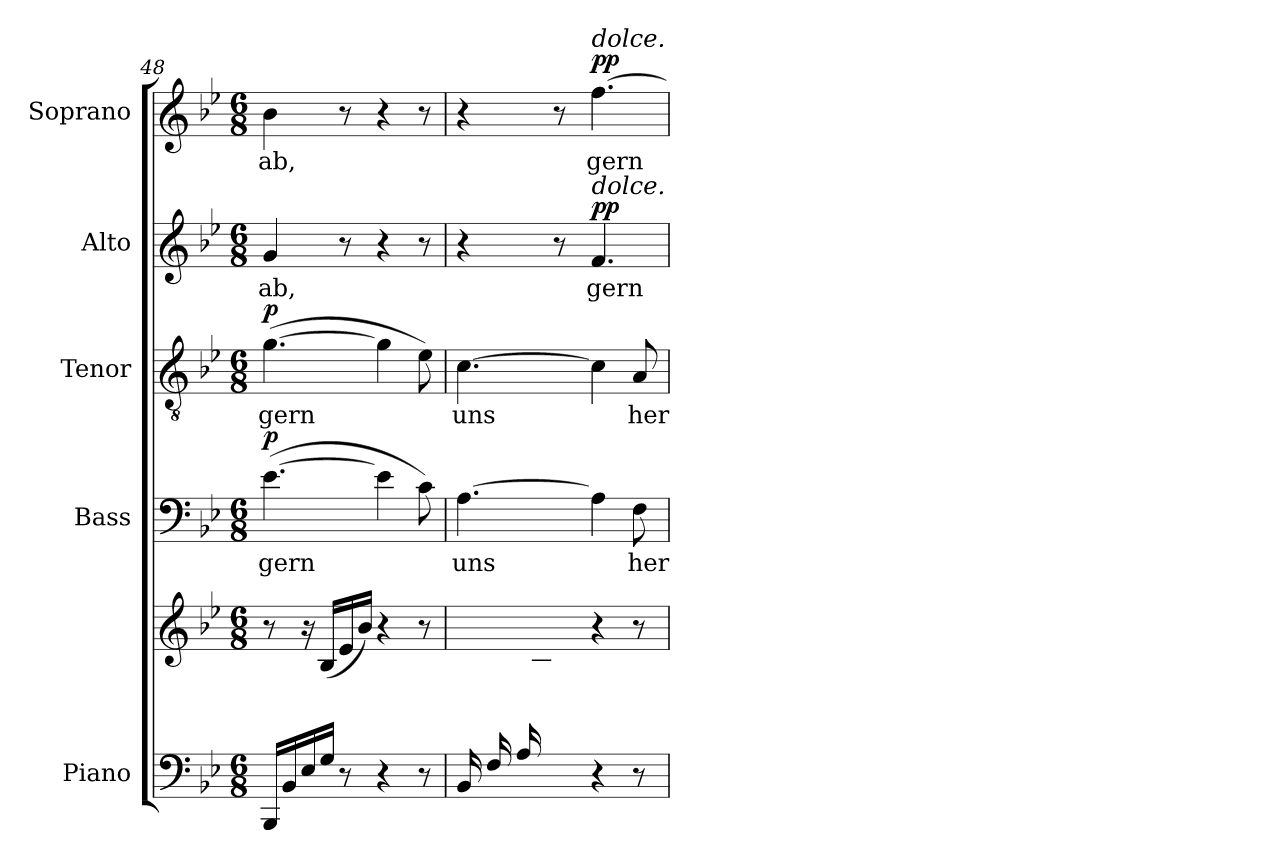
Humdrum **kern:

**kern	**kern	**kern	**text	**dynam	**kern	**text	**dynam	**kern	**text	**dynam	**kern	**text	**dynam
*part5	*part5	*part4	*part4	*part4	*part3	*part3	*part3	*part2	*part2	*part2	*part1	*part1	*part1
*staff6	*staff5	*staff4	*staff4	*staff4	*staff3	*staff3	*staff3	*staff2	*staff2	*staff2	*staff1	*staff1	*staff1
*I"Piano	*	*I"Bass	*	*	*I"Tenor	*	*	*I"Alto	*	*	*I"Soprano	*	*
*I'Pno	*	*	*	*	*	*	*	*	*	*	*	*	*
!!LO:PB:g=z
*clefF4	*clefG2	*clefF4	*	*	*clefGv2	*	*	*clefG2	*	*	*clefG2	*	*
*k[b-e-]	*k[b-e-]	*k[b-e-]	*	*	*k[b-e-]	*	*	*k[b-e-]	*	*	*k[b-e-]	*	*
*M6/8	*M6/8	*M6/8	*	*	*M6/8	*	*	*M6/8	*	*	*M6/8	*	*
=48	=48	=48	=48	=48	=48	=48	=48	=48	=48	=48	=48	=48	=48
!	!	!	!LO:LY:b	!LO:DY:a	!	!LO:LY:b	!LO:DY:a	!	!LO:LY:b	!	!	!LO:LY:b	!
16BBB-/LL	8r	(>[4.e-\	gern	p	(>[4.g\	gern	p	4g/	-ab,	.	4b-\	-ab,	.
16BB-/	.	.	.	.	.	.	.	.	.	.	.	.	.
16E-/	16r	.	.	.	.	.	.	.	.	.	.	.	.
16G/JJ	(<16B-/LL	.	.	.	.	.	.	.	.	.	.	.	.
8r	16e-/	.	.	.	.	.	.	8r	.	.	8r	.	.
.	16b-/JJ)	.	.	.	.	.	.	.	.	.	.	.	.
4r	4r	4e-\]	.	.	4g\]	.	.	4r	.	.	4r	.	.
8r	8r	8c\)	.	.	8e-\)	.	.	8r	.	.	8r	.	.
=49	=49	=49	=49	=49	=49	=49	=49	=49	=49	=49	=49	=49	=49
*^	*	*	*	*	*	*	*	*	*	*	*	*	*
!	!	!	!	!LO:LY:b	!	!	!LO:LY:b	!	!	!	!	!	!	!
(>16BB-/LL	4.ryy	8.ryy	[4.A\	uns	.	[4.c\	uns	.	4r	.	.	4r	.	.
16F/	.	.	.	.	.	.	.	.	.	.	.	.	.	.
16A/	.	.	.	.	.	.	.	.	.	.	.	.	.	.
2ryy	.	16c\	.	.	.	.	.	.	.	.	.	.	.	.
.	.	16e-\	.	.	.	.	.	.	8r	.	.	8r	.	.
.	.	16cc\JJ)	.	.	.	.	.	.	.	.	.	.	.	.
!	!	!	!	!	!	!	!	!	!	!	!	!LO:TX:a:i:t=dolce.	!	!
!	!	!	!	!	!	!	!	!	!LO:TX:a:i:t=dolce.	!	!	!	!	!
!	!	!	!	!	!	!	!	!	!	!LO:LY:b	!LO:DY:a	!	!LO:LY:b	!LO:DY:a
.	4r	4r	4A\]	.	.	4c\]	.	.	4.f/	gern	pp	[4.ff\	gern	pp
!	!	!	!	!LO:LY:b	!	!	!LO:LY:b	!	!	!	!	!	!	!
.	8r	8r	8F\	her-	.	8A/	her-	.	.	.	.	.	.	.
16ryy	.	.	.	.	.	.	.	.	.	.	.	.	.	.
*v	*v	*	*	*	*	*	*	*	*	*	*	*	*	*
=	=	=	=	=	=	=	=	=	=	=	=	=	=
*-	*-	*-	*-	*-	*-	*-	*-	*-	*-	*-	*-	*-	*-
